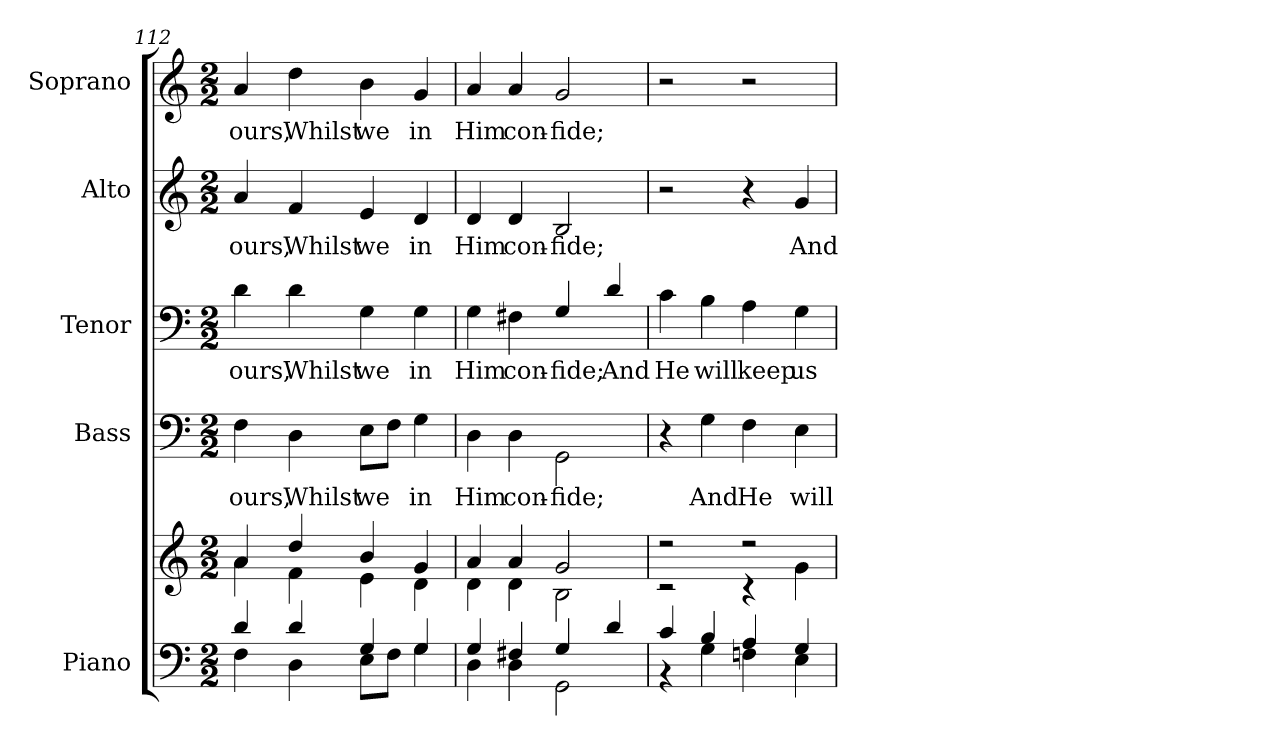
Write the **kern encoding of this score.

**kern	**kern	**kern	**text	**kern	**text	**kern	**text	**kern	**text
*part5	*part5	*part4	*part4	*part3	*part3	*part2	*part2	*part1	*part1
*staff6	*staff5	*staff4	*staff4	*staff3	*staff3	*staff2	*staff2	*staff1	*staff1
*I"Piano	*	*I"Bass	*	*I"Tenor	*	*I"Alto	*	*I"Soprano	*
*I'Pno.	*	*I'B.	*	*I'T.	*	*I'A.	*	*I'S.	*
*clefF4	*clefG2	*clefF4	*	*clefF4	*	*clefG2	*	*clefG2	*
*k[]	*k[]	*k[]	*	*k[]	*	*k[]	*	*k[]	*
*C:	*C:	*C:	*	*C:	*	*C:	*	*C:	*
*M2/2	*M2/2	*M2/2	*	*M2/2	*	*M2/2	*	*M2/2	*
=112	=112	=112	=112	=112	=112	=112	=112	=112	=112
*^	*^	*	*	*	*	*	*	*	*
!	!	!	!	!	!LO:LY:b:color=#000000	!	!	!	!	!	!
!	!	!	!	!	!	!	!LO:LY:b:color=#000000	!	!	!	!
!	!	!	!	!	!	!	!	!	!LO:LY:b:color=#000000	!	!
!	!	!	!	!	!	!	!	!	!	!	!LO:LY:b:color=#000000
4di/	4Fi\	4ai/	4ai\	4Fi\	ours,	4di\	ours,	4ai/	ours,	4ai/	ours,
!	!	!	!	!	!LO:LY:b:color=#000000	!	!	!	!	!	!
!	!	!	!	!	!	!	!LO:LY:b:color=#000000	!	!	!	!
!	!	!	!	!	!	!	!	!	!LO:LY:b:color=#000000	!	!
!	!	!	!	!	!	!	!	!	!	!	!LO:LY:b:color=#000000
4di/	4Di\	4ddi/	4fi\	4Di\	Whilst	4di\	Whilst	4fi/	Whilst	4ddi\	Whilst
!	!	!	!	!	!LO:LY:b:color=#000000	!	!	!	!	!	!
!	!	!	!	!	!	!	!LO:LY:b:color=#000000	!	!	!	!
!	!	!	!	!	!	!	!	!	!LO:LY:b:color=#000000	!	!
!	!	!	!	!	!	!	!	!	!	!	!LO:LY:b:color=#000000
4Gi/	8Ei\L	4bi/	4ei\	8Ei\L	we	4Gi\	we	4ei/	we	4bi\	we
.	8Fi\J	.	.	8Fi\J	.	.	.	.	.	.	.
!	!	!	!	!	!LO:LY:b:color=#000000	!	!	!	!	!	!
!	!	!	!	!	!	!	!LO:LY:b:color=#000000	!	!	!	!
!	!	!	!	!	!	!	!	!	!LO:LY:b:color=#000000	!	!
!	!	!	!	!	!	!	!	!	!	!	!LO:LY:b:color=#000000
4Gi/	4Gi\	4gi/	4di\	4Gi\	in	4Gi\	in	4di/	in	4gi/	in
!!LO:PB:g=z
=113	=113	=113	=113	=113	=113	=113	=113	=113	=113	=113	=113
!	!	!	!	!	!LO:LY:b:color=#000000	!	!	!	!	!	!
!	!	!	!	!	!	!	!LO:LY:b:color=#000000	!	!	!	!
!	!	!	!	!	!	!	!	!	!LO:LY:b:color=#000000	!	!
!	!	!	!	!	!	!	!	!	!	!	!LO:LY:b:color=#000000
4Gi/	4Di\	4ai/	4di\	4Di\	Him	4Gi\	Him	4di/	Him	4ai/	Him
!	!	!	!	!	!LO:LY:b:color=#000000	!	!	!	!	!	!
!	!	!	!	!	!	!	!LO:LY:b:color=#000000	!	!	!	!
!	!	!	!	!	!	!	!	!	!LO:LY:b:color=#000000	!	!
!	!	!	!	!	!	!	!	!	!	!	!LO:LY:b:color=#000000
4F#Xi/	4Di\	4ai/	4di\	4Di\	con-	4F#Xi\	con-	4di/	con-	4ai/	con-
!	!	!	!	!	!LO:LY:b:color=#000000	!	!	!	!	!	!
!	!	!	!	!	!	!	!LO:LY:b:color=#000000	!	!	!	!
!	!	!	!	!	!	!	!	!	!LO:LY:b:color=#000000	!	!
!	!	!	!	!	!	!	!	!	!	!	!LO:LY:b:color=#000000
4Gi/	2GGi\	2gi/	2Bi\	2GGi\	-fide;	4Gi/	-fide;	2Bi/	-fide;	2gi/	-fide;
!	!	!	!	!	!	!	!LO:LY:b:color=#000000	!	!	!	!
4di/	.	.	.	.	.	4di/	And	.	.	.	.
=114	=114	=114	=114	=114	=114	=114	=114	=114	=114	=114	=114
!	!	!	!	!	!	!	!LO:LY:b:color=#000000	!	!	!	!
4ci/	4r	2r	2r	4r	.	4ci\	He	2r	.	2r	.
!	!	!	!	!	!LO:LY:b:color=#000000	!	!	!	!	!	!
!	!	!	!	!	!	!	!LO:LY:b:color=#000000	!	!	!	!
4Bi/	4Gi\	.	.	4Gi\	And	4Bi\	will	.	.	.	.
!	!	!	!	!	!LO:LY:b:color=#000000	!	!	!	!	!	!
!	!	!	!	!	!	!	!LO:LY:b:color=#000000	!	!	!	!
4Ai/	4Fni\	2r	4r	4Fi\	He	4Ai\	keep	4r	.	2r	.
!	!	!	!	!	!LO:LY:b:color=#000000	!	!	!	!	!	!
!	!	!	!	!	!	!	!LO:LY:b:color=#000000	!	!	!	!
!	!	!	!	!	!	!	!	!	!LO:LY:b:color=#000000	!	!
4Gi/	4Ei\	.	4gi\	4Ei\	will	4Gi\	us	4gi/	And	.	.
*v	*v	*	*	*	*	*	*	*	*	*	*
*	*v	*v	*	*	*	*	*	*	*	*
=	=	=	=	=	=	=	=	=	=
*-	*-	*-	*-	*-	*-	*-	*-	*-	*-
